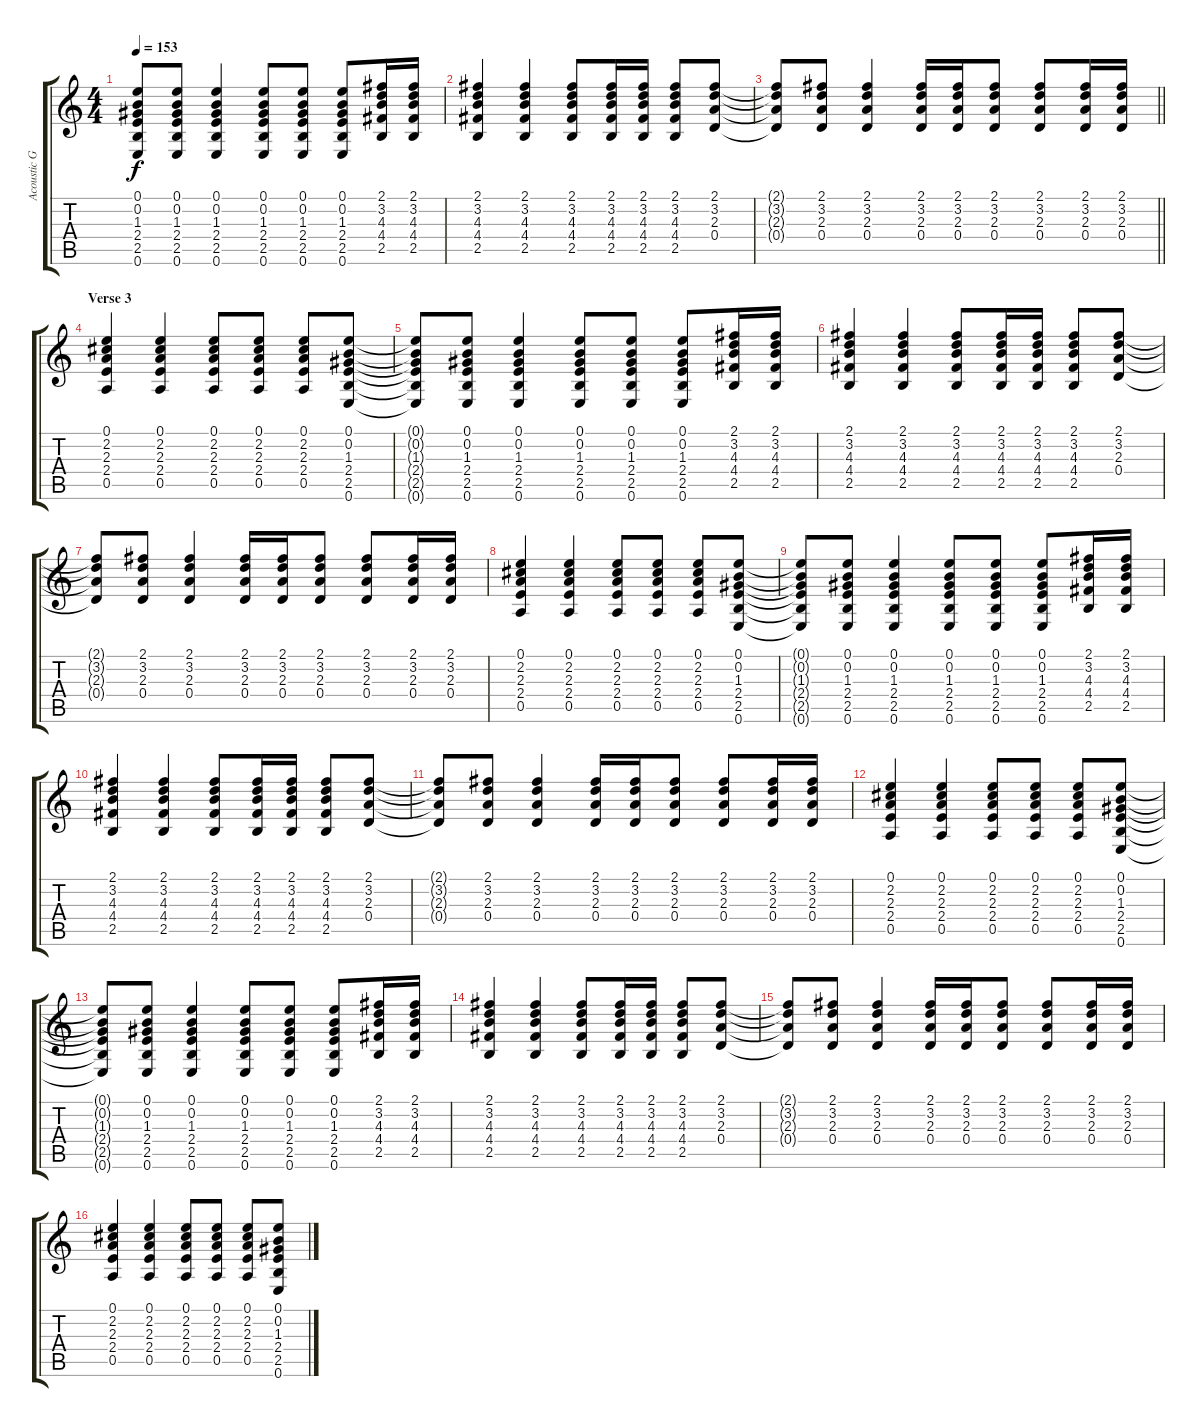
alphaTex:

\track ("Acoustic Guitar (Smith)" "Acoustic G") {instrument acousticguitarsteel}
\staff {score tabs}
\tuning (E4 B3 G3 D3 A2 E2) {hide}
\ts (4 4)
\tempo 153
\clef g2
\ks c
(0.1{t} 0.2{t} 1.3{t} 2.4{t} 2.5{t} 0.6{t}).8{dy f} (0.1 0.2 1.3 2.4 2.5 0.6).8 (0.1 0.2 1.3 2.4 2.5 0.6).4 (0.1 0.2 1.3 2.4 2.5 0.6).8 (0.1 0.2 1.3 2.4 2.5 0.6).8 (0.1 0.2 1.3 2.4 2.5 0.6).8 (2.1 3.2 4.3 4.4 2.5).16 (2.1 3.2 4.3 4.4 2.5).16 |
(2.1 3.2 4.3 4.4 2.5).4 (2.1 3.2 4.3 4.4 2.5).4 (2.1 3.2 4.3 4.4 2.5).8 (2.1 3.2 4.3 4.4 2.5).16 (2.1 3.2 4.3 4.4 2.5).16 (2.1 3.2 4.3 4.4 2.5).8 (2.1 3.2 2.3 0.4).8 |
\barLineRight lightlight
(2.1{t} 3.2{t} 2.3{t} 0.4{t}).8 (2.1 3.2 2.3 0.4).8 (2.1 3.2 2.3 0.4).4 (2.1 3.2 2.3 0.4).16 (2.1 3.2 2.3 0.4).16 (2.1 3.2 2.3 0.4).8 (2.1 3.2 2.3 0.4).8 (2.1 3.2 2.3 0.4).16 (2.1 3.2 2.3 0.4).16 |
\section ("" "Verse 3")
(0.1 2.2 2.3 2.4 0.5).4 (0.1 2.2 2.3 2.4 0.5).4 (0.1 2.2 2.3 2.4 0.5).8 (0.1 2.2 2.3 2.4 0.5).8 (0.1 2.2 2.3 2.4 0.5).8 (0.1 0.2 1.3 2.4 2.5 0.6).8 |
(0.1{t} 0.2{t} 1.3{t} 2.4{t} 2.5{t} 0.6{t}).8 (0.1 0.2 1.3 2.4 2.5 0.6).8 (0.1 0.2 1.3 2.4 2.5 0.6).4 (0.1 0.2 1.3 2.4 2.5 0.6).8 (0.1 0.2 1.3 2.4 2.5 0.6).8 (0.1 0.2 1.3 2.4 2.5 0.6).8 (2.1 3.2 4.3 4.4 2.5).16 (2.1 3.2 4.3 4.4 2.5).16 |
(2.1 3.2 4.3 4.4 2.5).4 (2.1 3.2 4.3 4.4 2.5).4 (2.1 3.2 4.3 4.4 2.5).8 (2.1 3.2 4.3 4.4 2.5).16 (2.1 3.2 4.3 4.4 2.5).16 (2.1 3.2 4.3 4.4 2.5).8 (2.1 3.2 2.3 0.4).8 |
(2.1{t} 3.2{t} 2.3{t} 0.4{t}).8 (2.1 3.2 2.3 0.4).8 (2.1 3.2 2.3 0.4).4 (2.1 3.2 2.3 0.4).16 (2.1 3.2 2.3 0.4).16 (2.1 3.2 2.3 0.4).8 (2.1 3.2 2.3 0.4).8 (2.1 3.2 2.3 0.4).16 (2.1 3.2 2.3 0.4).16 |
(0.1 2.2 2.3 2.4 0.5).4 (0.1 2.2 2.3 2.4 0.5).4 (0.1 2.2 2.3 2.4 0.5).8 (0.1 2.2 2.3 2.4 0.5).8 (0.1 2.2 2.3 2.4 0.5).8 (0.1 0.2 1.3 2.4 2.5 0.6).8 |
(0.1{t} 0.2{t} 1.3{t} 2.4{t} 2.5{t} 0.6{t}).8 (0.1 0.2 1.3 2.4 2.5 0.6).8 (0.1 0.2 1.3 2.4 2.5 0.6).4 (0.1 0.2 1.3 2.4 2.5 0.6).8 (0.1 0.2 1.3 2.4 2.5 0.6).8 (0.1 0.2 1.3 2.4 2.5 0.6).8 (2.1 3.2 4.3 4.4 2.5).16 (2.1 3.2 4.3 4.4 2.5).16 |
(2.1 3.2 4.3 4.4 2.5).4 (2.1 3.2 4.3 4.4 2.5).4 (2.1 3.2 4.3 4.4 2.5).8 (2.1 3.2 4.3 4.4 2.5).16 (2.1 3.2 4.3 4.4 2.5).16 (2.1 3.2 4.3 4.4 2.5).8 (2.1 3.2 2.3 0.4).8 |
(2.1{t} 3.2{t} 2.3{t} 0.4{t}).8 (2.1 3.2 2.3 0.4).8 (2.1 3.2 2.3 0.4).4 (2.1 3.2 2.3 0.4).16 (2.1 3.2 2.3 0.4).16 (2.1 3.2 2.3 0.4).8 (2.1 3.2 2.3 0.4).8 (2.1 3.2 2.3 0.4).16 (2.1 3.2 2.3 0.4).16 |
(0.1 2.2 2.3 2.4 0.5).4 (0.1 2.2 2.3 2.4 0.5).4 (0.1 2.2 2.3 2.4 0.5).8 (0.1 2.2 2.3 2.4 0.5).8 (0.1 2.2 2.3 2.4 0.5).8 (0.1 0.2 1.3 2.4 2.5 0.6).8 |
(0.1{t} 0.2{t} 1.3{t} 2.4{t} 2.5{t} 0.6{t}).8 (0.1 0.2 1.3 2.4 2.5 0.6).8 (0.1 0.2 1.3 2.4 2.5 0.6).4 (0.1 0.2 1.3 2.4 2.5 0.6).8 (0.1 0.2 1.3 2.4 2.5 0.6).8 (0.1 0.2 1.3 2.4 2.5 0.6).8 (2.1 3.2 4.3 4.4 2.5).16 (2.1 3.2 4.3 4.4 2.5).16 |
(2.1 3.2 4.3 4.4 2.5).4 (2.1 3.2 4.3 4.4 2.5).4 (2.1 3.2 4.3 4.4 2.5).8 (2.1 3.2 4.3 4.4 2.5).16 (2.1 3.2 4.3 4.4 2.5).16 (2.1 3.2 4.3 4.4 2.5).8 (2.1 3.2 2.3 0.4).8 |
(2.1{t} 3.2{t} 2.3{t} 0.4{t}).8 (2.1 3.2 2.3 0.4).8 (2.1 3.2 2.3 0.4).4 (2.1 3.2 2.3 0.4).16 (2.1 3.2 2.3 0.4).16 (2.1 3.2 2.3 0.4).8 (2.1 3.2 2.3 0.4).8 (2.1 3.2 2.3 0.4).16 (2.1 3.2 2.3 0.4).16 |
(0.1 2.2 2.3 2.4 0.5).4 (0.1 2.2 2.3 2.4 0.5).4 (0.1 2.2 2.3 2.4 0.5).8 (0.1 2.2 2.3 2.4 0.5).8 (0.1 2.2 2.3 2.4 0.5).8 (0.1 0.2 1.3 2.4 2.5 0.6).8
